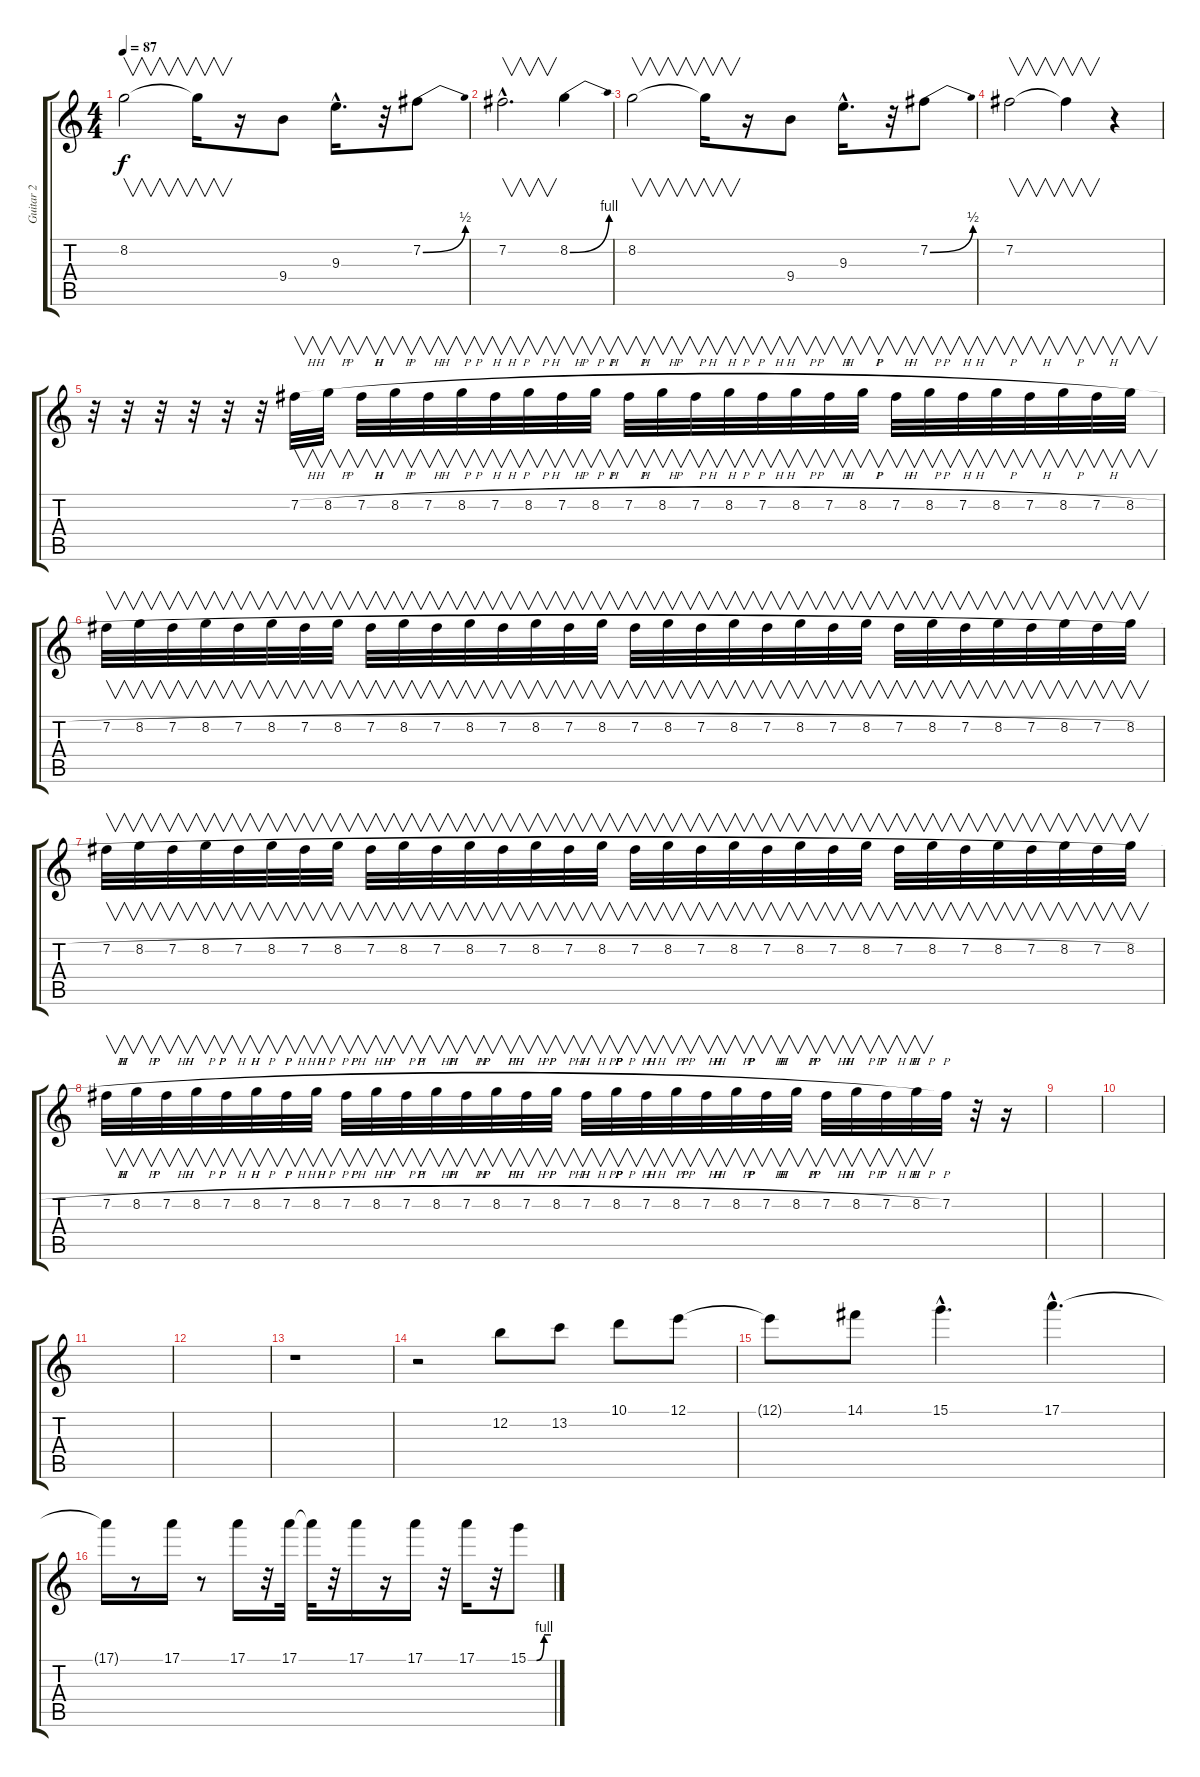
\track ("Guitar 2" "Guitar 2") {instrument overdrivenguitar}
\staff {score tabs}
\tuning (E4 B3 G3 D3 A2 E2) {hide}
\ts (4 4)
\tempo 87
\clef g2
\ks c
8.2.2{v dy f} 8.2{t}.16{v} r.16 9.4.8 9.3{hac}.16{d} r.32 7.2{be (bend 0 0 60 2)}.8 |
7.2{hac}.2{v d} 8.2{be (bend 0 0 60 4)}.4 |
8.2.2{v} 8.2{t}.16{v} r.16 9.4.8 9.3{hac}.16{d} r.32 7.2{be (bend 0 0 60 2)}.8 |
7.2.2{v} 7.2{t}.4{v} r.4 |
r.32 r.32 r.32 r.32 r.32 r.32 7.2{h}.32{v} 8.2{h}.32{v} 7.2{h}.32{v} 8.2{h}.32{v} 7.2{h}.32{v} 8.2{h}.32{v} 7.2{h}.32{v} 8.2{h}.32{v} 7.2{h}.32{v} 8.2{h}.32{v} 7.2{h}.32{v} 8.2{h}.32{v} 7.2{h}.32{v} 8.2{h}.32{v} 7.2{h}.32{v} 8.2{h}.32{v} 7.2{h}.32{v} 8.2{h}.32{v} 7.2{h}.32{v} 8.2{h}.32{v} 7.2{h}.32{v} 8.2{h}.32{v} 7.2{h}.32{v} 8.2{h}.32{v} 7.2{h}.32{v} 8.2{h}.32{v} |
7.2{h}.32{v} 8.2{h}.32{v} 7.2{h}.32{v} 8.2{h}.32{v} 7.2{h}.32{v} 8.2{h}.32{v} 7.2{h}.32{v} 8.2{h}.32{v} 7.2{h}.32{v} 8.2{h}.32{v} 7.2{h}.32{v} 8.2{h}.32{v} 7.2{h}.32{v} 8.2{h}.32{v} 7.2{h}.32{v} 8.2{h}.32{v} 7.2{h}.32{v} 8.2{h}.32{v} 7.2{h}.32{v} 8.2{h}.32{v} 7.2{h}.32{v} 8.2{h}.32{v} 7.2{h}.32{v} 8.2{h}.32{v} 7.2{h}.32{v} 8.2{h}.32{v} 7.2{h}.32{v} 8.2{h}.32{v} 7.2{h}.32{v} 8.2{h}.32{v} 7.2{h}.32{v} 8.2{h}.32{v} |
7.2{h}.32{v} 8.2{h}.32{v} 7.2{h}.32{v} 8.2{h}.32{v} 7.2{h}.32{v} 8.2{h}.32{v} 7.2{h}.32{v} 8.2{h}.32{v} 7.2{h}.32{v} 8.2{h}.32{v} 7.2{h}.32{v} 8.2{h}.32{v} 7.2{h}.32{v} 8.2{h}.32{v} 7.2{h}.32{v} 8.2{h}.32{v} 7.2{h}.32{v} 8.2{h}.32{v} 7.2{h}.32{v} 8.2{h}.32{v} 7.2{h}.32{v} 8.2{h}.32{v} 7.2{h}.32{v} 8.2{h}.32{v} 7.2{h}.32{v} 8.2{h}.32{v} 7.2{h}.32{v} 8.2{h}.32{v} 7.2{h}.32{v} 8.2{h}.32{v} 7.2{h}.32{v} 8.2{h}.32{v} |
7.2{h}.32{v} 8.2{h}.32{v} 7.2{h}.32{v} 8.2{h}.32{v} 7.2{h}.32{v} 8.2{h}.32{v} 7.2{h}.32{v} 8.2{h}.32{v} 7.2{h}.32{v} 8.2{h}.32{v} 7.2{h}.32{v} 8.2{h}.32{v} 7.2{h}.32{v} 8.2{h}.32{v} 7.2{h}.32{v} 8.2{h}.32{v} 7.2{h}.32{v} 8.2{h}.32{v} 7.2{h}.32{v} 8.2{h}.32{v} 7.2{h}.32{v} 8.2{h}.32{v} 7.2{h}.32{v} 8.2{h}.32{v} 7.2{h}.32{v} 8.2{h}.32{v} 7.2{h}.32{v} 8.2{h}.32{v} 7.2.32 r.32 r.16 |
|
|
|
|
r.1 |
r.2 12.2.8{volume 12} 13.2.8 10.1.8 12.1.8 |
12.1{t}.8 14.1.8 15.1{hac}.4{d} 17.1{hac}.4{d} |
17.1{t}.16 r.8 17.1.16 r.8 17.1.16 r.32 17.1.32 17.1{t}.32 r.32 17.1.16 r.16 17.1.16 r.32 17.1.16 r.32 15.1{be (custom 0 0 17 0 22 0 42 4 60 4)}.8
